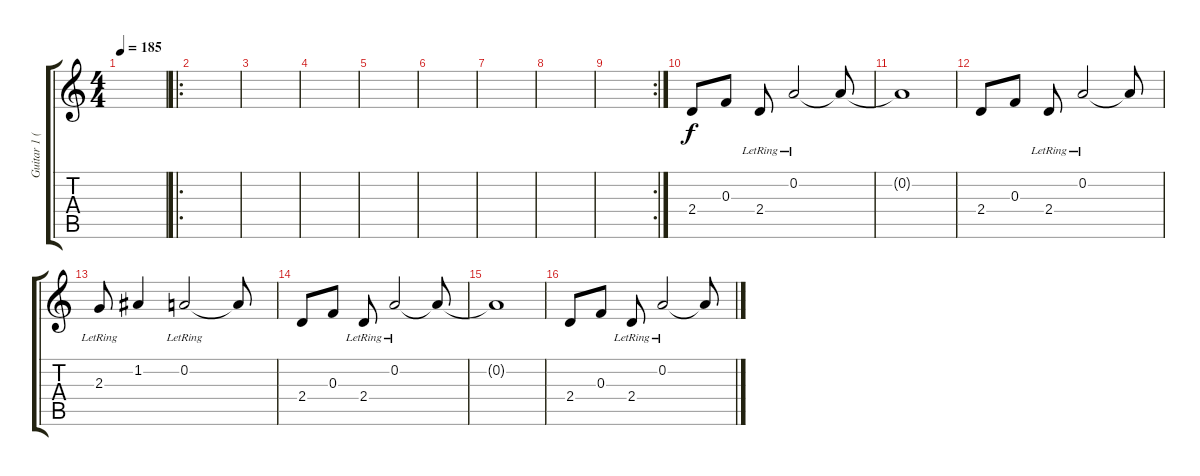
\track ("Guitar 1 (Clean)" "Guitar 1 (") {instrument acousticguitarsteel}
\staff {score tabs}
\tuning (D4 A3 F3 C3 G2 C2) {hide}
\ts (4 4)
\tempo 185
\clef g2
\ks c
|
\ro
|
|
|
|
|
|
|
\rc 2
|
2.4.8 0.3.8 2.4{lr}.8 0.2{lr}.2 0.2{t}.8 |
0.2{t}.1 |
2.4.8 0.3.8 2.4{lr}.8 0.2{lr}.2 0.2{t}.8 |
2.3{lr}.8 1.2.4 0.2{lr}.2 0.2{t}.8 |
2.4.8 0.3.8 2.4{lr}.8 0.2{lr}.2 0.2{t}.8 |
0.2{t}.1 |
2.4.8 0.3.8 2.4{lr}.8 0.2{lr}.2 0.2{t}.8
